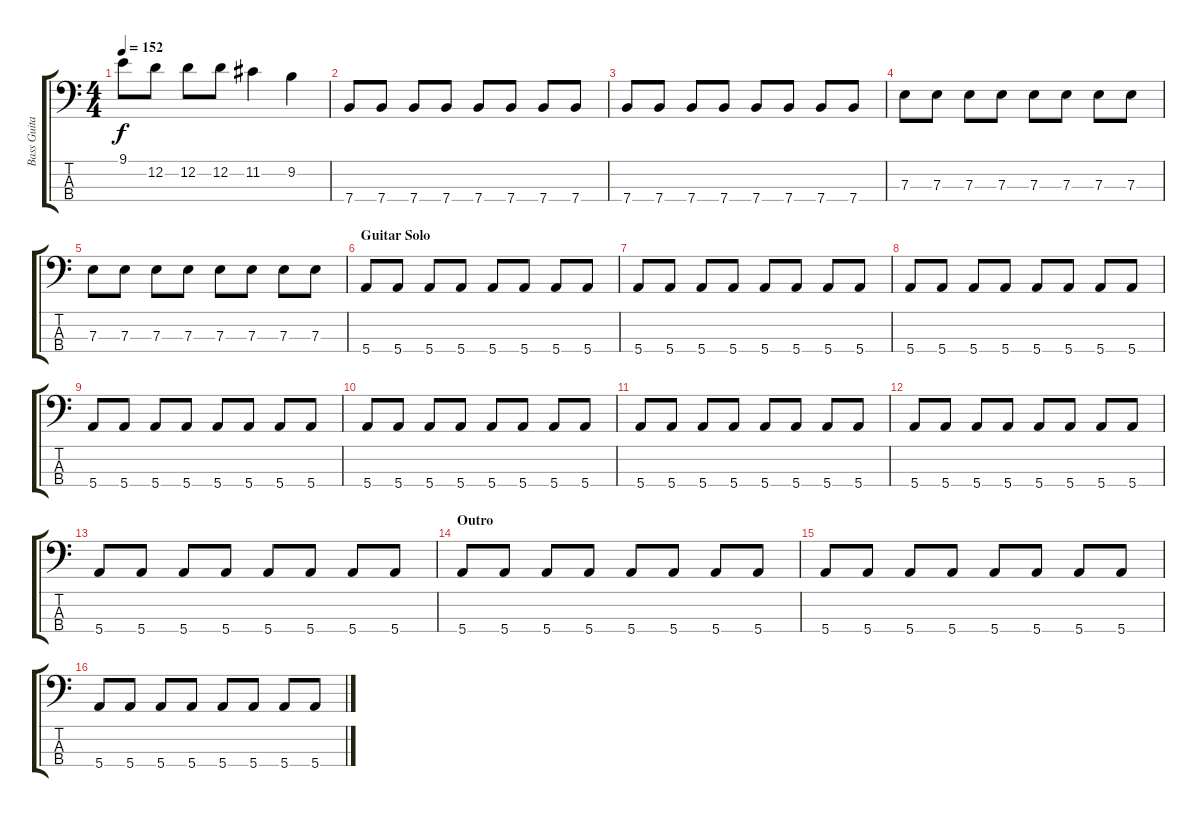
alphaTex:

\track ("Bass Guitar" "Bass Guita") {instrument electricbassfinger}
\staff {score tabs}
\tuning (G2 D2 A1 E1) {hide}
\ts (4 4)
\tempo 152
\clef f4
\ks c
9.1.8{dy f} 12.2.8 12.2.8 12.2.8 11.2.4 9.2.4 |
7.4.8 7.4.8 7.4.8 7.4.8 7.4.8 7.4.8 7.4.8 7.4.8 |
7.4.8 7.4.8 7.4.8 7.4.8 7.4.8 7.4.8 7.4.8 7.4.8 |
7.3.8 7.3.8 7.3.8 7.3.8 7.3.8 7.3.8 7.3.8 7.3.8 |
7.3.8 7.3.8 7.3.8 7.3.8 7.3.8 7.3.8 7.3.8 7.3.8 |
\section ("" "Guitar Solo")
5.4.8 5.4.8 5.4.8 5.4.8 5.4.8 5.4.8 5.4.8 5.4.8 |
5.4.8 5.4.8 5.4.8 5.4.8 5.4.8 5.4.8 5.4.8 5.4.8 |
5.4.8 5.4.8 5.4.8 5.4.8 5.4.8 5.4.8 5.4.8 5.4.8 |
5.4.8 5.4.8 5.4.8 5.4.8 5.4.8 5.4.8 5.4.8 5.4.8 |
5.4.8 5.4.8 5.4.8 5.4.8 5.4.8 5.4.8 5.4.8 5.4.8 |
5.4.8 5.4.8 5.4.8 5.4.8 5.4.8 5.4.8 5.4.8 5.4.8 |
5.4.8 5.4.8 5.4.8 5.4.8 5.4.8 5.4.8 5.4.8 5.4.8 |
5.4.8 5.4.8 5.4.8 5.4.8 5.4.8 5.4.8 5.4.8 5.4.8 |
\section ("" "Outro")
5.4.8 5.4.8 5.4.8 5.4.8 5.4.8 5.4.8 5.4.8 5.4.8 |
5.4.8 5.4.8 5.4.8 5.4.8 5.4.8 5.4.8 5.4.8 5.4.8 |
5.4.8 5.4.8 5.4.8 5.4.8 5.4.8 5.4.8 5.4.8 5.4.8
